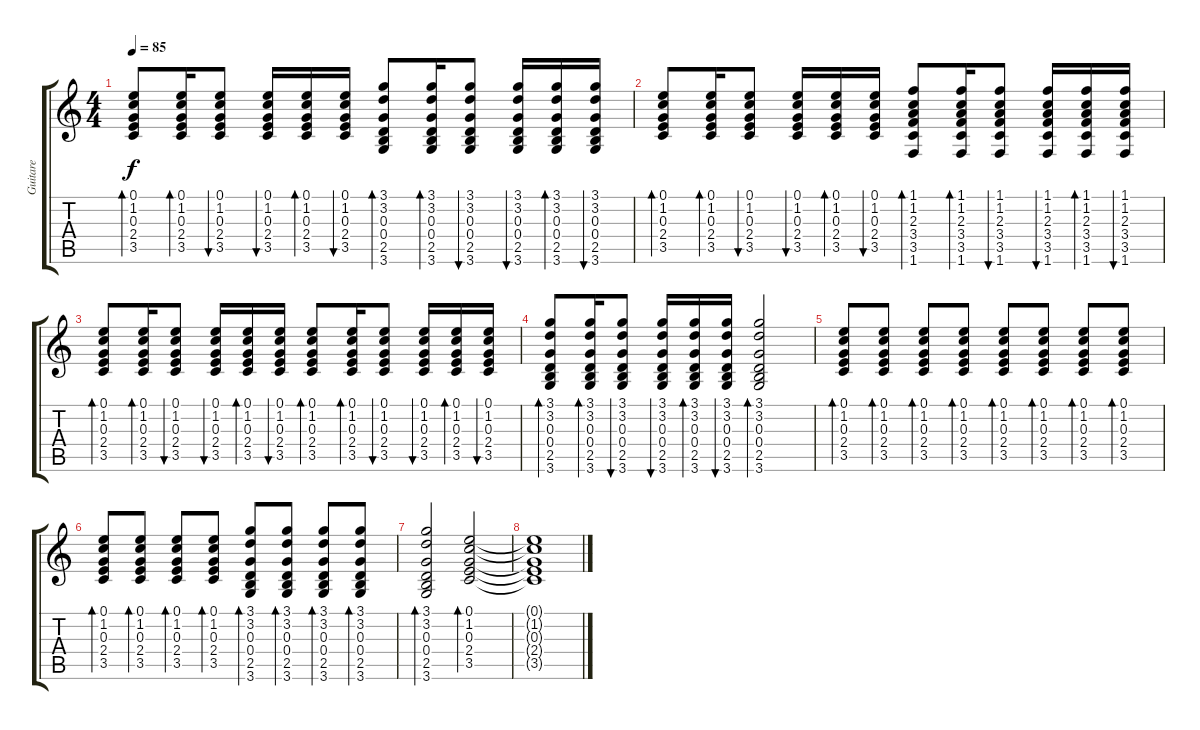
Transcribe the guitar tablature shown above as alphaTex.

\track ("Guitare" "Guitare") {instrument acousticguitarsteel}
\staff {score tabs}
\tuning (E4 B3 G3 D3 A2 E2) {hide}
\ts (4 4)
\tempo 85
\clef g2
\ks c
(0.1 1.2 0.3 2.4 3.5).8{bd 60 dy f} (0.1 1.2 0.3 2.4 3.5).16{bd 60} (0.1 1.2 0.3 2.4 3.5).8{bu 60} (0.1 1.2 0.3 2.4 3.5).16{bu 60} (0.1 1.2 0.3 2.4 3.5).16{bd 60} (0.1 1.2 0.3 2.4 3.5).16{bu 60} (3.1 3.2 0.3 0.4 2.5 3.6).8{bd 60} (3.1 3.2 0.3 0.4 2.5 3.6).16{bd 60} (3.1 3.2 0.3 0.4 2.5 3.6).8{bu 60} (3.1 3.2 0.3 0.4 2.5 3.6).16{bu 60} (3.1 3.2 0.3 0.4 2.5 3.6).16{bd 60} (3.1 3.2 0.3 0.4 2.5 3.6).16{bu 60} |
(0.1 1.2 0.3 2.4 3.5).8{bd 60} (0.1 1.2 0.3 2.4 3.5).16{bd 60} (0.1 1.2 0.3 2.4 3.5).8{bu 60} (0.1 1.2 0.3 2.4 3.5).16{bu 60} (0.1 1.2 0.3 2.4 3.5).16{bd 60} (0.1 1.2 0.3 2.4 3.5).16{bu 60} (1.1 1.2 2.3 3.4 3.5 1.6).8{bd 60} (1.1 1.2 2.3 3.4 3.5 1.6).16{bd 60} (1.1 1.2 2.3 3.4 3.5 1.6).8{bu 60} (1.1 1.2 2.3 3.4 3.5 1.6).16{bu 60} (1.1 1.2 2.3 3.4 3.5 1.6).16{bd 60} (1.1 1.2 2.3 3.4 3.5 1.6).16{bu 60} |
(0.1 1.2 0.3 2.4 3.5).8{bd 60} (0.1 1.2 0.3 2.4 3.5).16{bd 60} (0.1 1.2 0.3 2.4 3.5).8{bu 60} (0.1 1.2 0.3 2.4 3.5).16{bu 60} (0.1 1.2 0.3 2.4 3.5).16{bd 60} (0.1 1.2 0.3 2.4 3.5).16{bu 60} (0.1 1.2 0.3 2.4 3.5).8{bd 60} (0.1 1.2 0.3 2.4 3.5).16{bd 60} (0.1 1.2 0.3 2.4 3.5).8{bu 60} (0.1 1.2 0.3 2.4 3.5).16{bu 60} (0.1 1.2 0.3 2.4 3.5).16{bd 60} (0.1 1.2 0.3 2.4 3.5).16{bu 60} |
(3.1 3.2 0.3 0.4 2.5 3.6).8{bd 60} (3.1 3.2 0.3 0.4 2.5 3.6).16{bd 60} (3.1 3.2 0.3 0.4 2.5 3.6).8{bu 60} (3.1 3.2 0.3 0.4 2.5 3.6).16{bu 60} (3.1 3.2 0.3 0.4 2.5 3.6).16{bd 60} (3.1 3.2 0.3 0.4 2.5 3.6).16{bu 60} (3.1 3.2 0.3 0.4 2.5 3.6).2{bd 60} |
(0.1 1.2 0.3 2.4 3.5).8{bd 60} (0.1 1.2 0.3 2.4 3.5).8{bd 60} (0.1 1.2 0.3 2.4 3.5).8{bd 60} (0.1 1.2 0.3 2.4 3.5).8{bd 60} (0.1 1.2 0.3 2.4 3.5).8{bd 60} (0.1 1.2 0.3 2.4 3.5).8{bd 60} (0.1 1.2 0.3 2.4 3.5).8{bd 60} (0.1 1.2 0.3 2.4 3.5).8{bd 60} |
(0.1 1.2 0.3 2.4 3.5).8{bd 60} (0.1 1.2 0.3 2.4 3.5).8{bd 60} (0.1 1.2 0.3 2.4 3.5).8{bd 60} (0.1 1.2 0.3 2.4 3.5).8{bd 60} (3.1 3.2 0.3 0.4 2.5 3.6).8{bd 60} (3.1 3.2 0.3 0.4 2.5 3.6).8{bd 60} (3.1 3.2 0.3 0.4 2.5 3.6).8{bd 60} (3.1 3.2 0.3 0.4 2.5 3.6).8{bd 60} |
(3.1 3.2 0.3 0.4 2.5 3.6).2{bd 60} (0.1 1.2 0.3 2.4 3.5).2{bd 60} |
(0.1{t} 1.2{t} 0.3{t} 2.4{t} 3.5{t}).1
